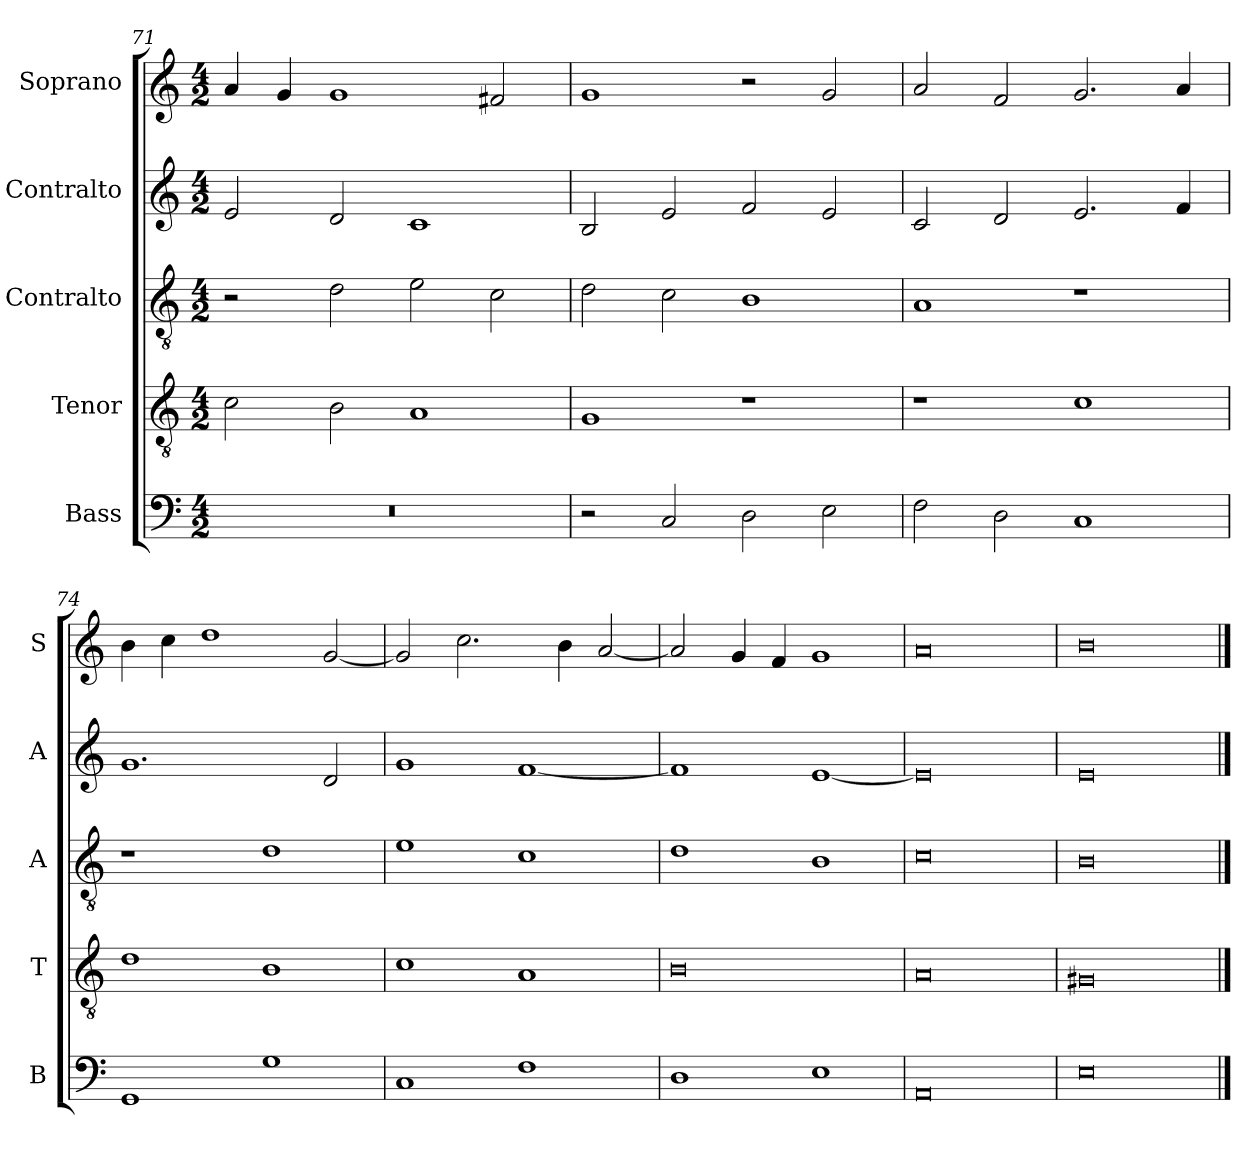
**kern	**kern	**kern	**kern	**kern
*part5	*part4	*part3	*part2	*part1
*staff5	*staff4	*staff3	*staff2	*staff1
*I"Bass	*I"Tenor	*I"Contralto	*I"Contralto	*I"Soprano
*I'B	*I'T	*I'A	*I'A	*I'S
*clefF4	*clefGv2	*clefGv2	*clefG2	*clefG2
*k[]	*k[]	*k[]	*k[]	*k[]
*E:phr	*E:phr	*E:phr	*E:phr	*E:phr
*M4/2	*M4/2	*M4/2	*M4/2	*M4/2
=71	=71	=71	=71	=71
0r	2c	2r	2e	4a
.	.	.	.	4g
.	2B	2d	2d	1g
.	1A	2e	1c	.
.	.	2c	.	2f#X
=72	=72	=72	=72	=72
2r	1G	2d	2B	1g
2C	.	2c	2e	.
2D	1r	1B	2f	2r
2E	.	.	2e	2g
=73	=73	=73	=73	=73
2F	1r	1A	2c	2a
2D	.	.	2d	2f
1C	1c	1r	2.e	2.g
.	.	.	4f	4a
=74	=74	=74	=74	=74
1GG	1d	1r	1.g	4b
.	.	.	.	4cc
.	.	.	.	1dd
1G	1B	1d	.	.
.	.	.	2d	[2g
=75	=75	=75	=75	=75
1C	1c	1e	1g	2g]
.	.	.	.	2.cc
1F	1A	1c	[1f	.
.	.	.	.	4b
.	.	.	.	[2a
=76	=76	=76	=76	=76
1D	0B	1d	1f]	2a]
.	.	.	.	4g
.	.	.	.	4f
1E	.	1B	[1e	1g
=77	=77	=77	=77	=77
0AA	0A	0c	0e]	0a
=78	=78	=78	=78	=78
0E	0G#X	0B	0e	0b
==	==	==	==	==
*-	*-	*-	*-	*-
